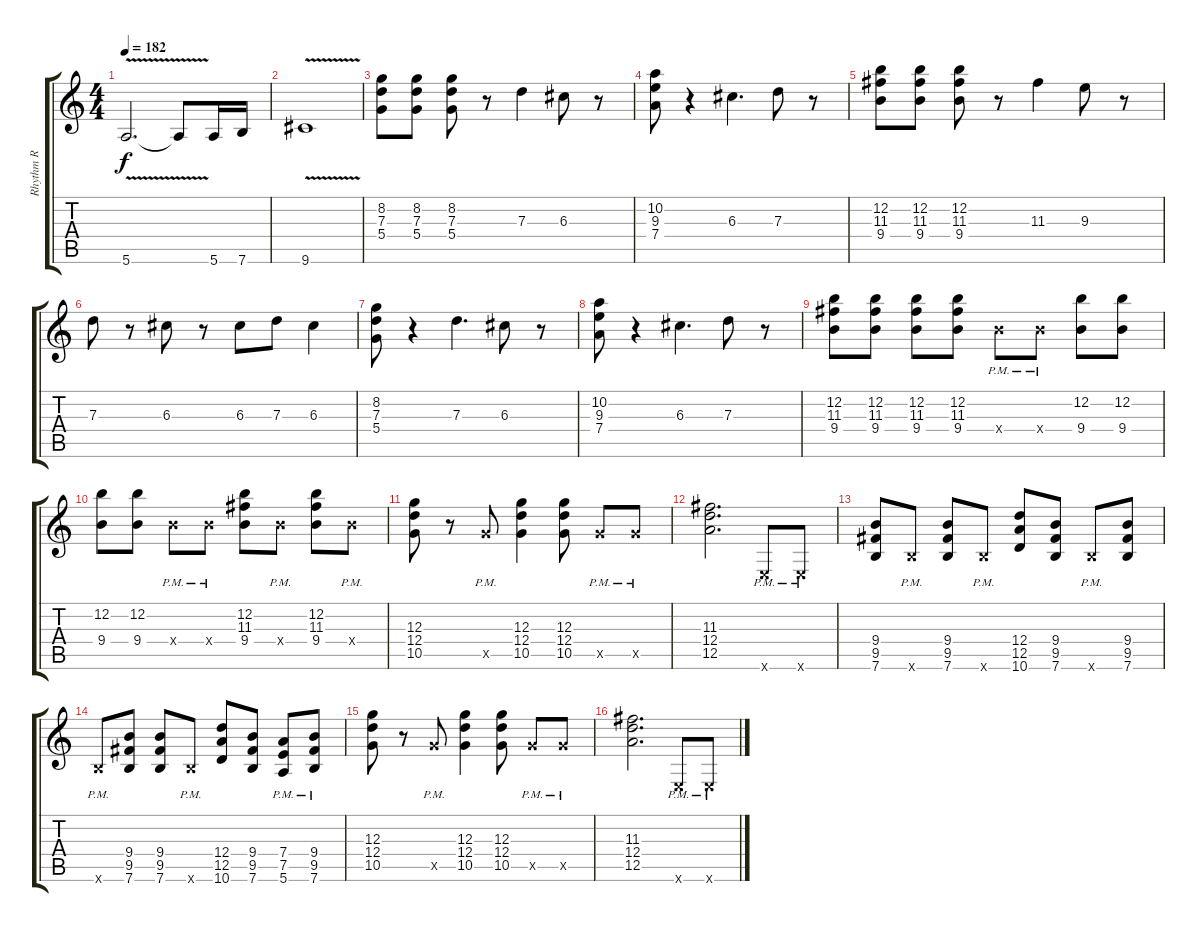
\track ("Rhythm R" "Rhythm R") {instrument distortionguitar}
\staff {score tabs}
\tuning (E4 B3 G3 D3 A2 E2) {hide}
\ts (4 4)
\tempo 182
\clef g2
\ks c
5.6{v}.2{d dy f} 5.6{t}.8 5.6.16 7.6.16 |
9.6{v}.1 |
(8.2 7.3 5.4).8 (8.2 7.3 5.4).8 (8.2 7.3 5.4).8 r.8 7.3.4 6.3.8 r.8 |
(10.2 9.3 7.4).8 r.4 6.3.4{d} 7.3.8 r.8 |
(12.2 11.3 9.4).8 (12.2 11.3 9.4).8 (12.2 11.3 9.4).8 r.8 11.3.4 9.3.8 r.8 |
7.3.8 r.8 6.3.8 r.8 6.3.8 7.3.8 6.3.4 |
(8.2 7.3 5.4).8 r.4 7.3.4{d} 6.3.8 r.8 |
(10.2 9.3 7.4).8 r.4 6.3.4{d} 7.3.8 r.8 |
(12.2 11.3 9.4).8 (12.2 11.3 9.4).8 (12.2 11.3 9.4).8 (12.2 11.3 9.4).8 9.4{pm x}.8 9.4{pm x}.8 (12.2 9.4).8 (12.2 9.4).8 |
(12.2 9.4).8 (12.2 9.4).8 9.4{pm x}.8 9.4{pm x}.8 (12.2 11.3 9.4).8 9.4{pm x}.8 (12.2 11.3 9.4).8 9.4{pm x}.8 |
(12.3 12.4 10.5).8 r.8 10.5{pm x}.8 (12.3 12.4 10.5).4 (12.3 12.4 10.5).8 10.5{pm x}.8 10.5{pm x}.8 |
(11.3 12.4 12.5).2{d} 0.6{pm x}.8 0.6{pm x}.8 |
(9.4 9.5 7.6).8 7.6{pm x}.8 (9.4 9.5 7.6).8 7.6{pm x}.8 (12.4 12.5 10.6).8 (9.4 9.5 7.6).8 7.6{pm x}.8 (9.4 9.5 7.6).8 |
7.6{pm x}.8 (9.4 9.5 7.6).8 (9.4 9.5 7.6).8 7.6{pm x}.8 (12.4 12.5 10.6).8 (9.4 9.5 7.6).8 (7.4 7.5 5.6{pm}).8 (9.4 9.5 7.6{pm}).8 |
(12.3 12.4 10.5).8 r.8 10.5{pm x}.8 (12.3 12.4 10.5).4 (12.3 12.4 10.5).8 10.5{pm x}.8 10.5{pm x}.8 |
(11.3 12.4 12.5).2{d} 0.6{pm x}.8 0.6{pm x}.8
